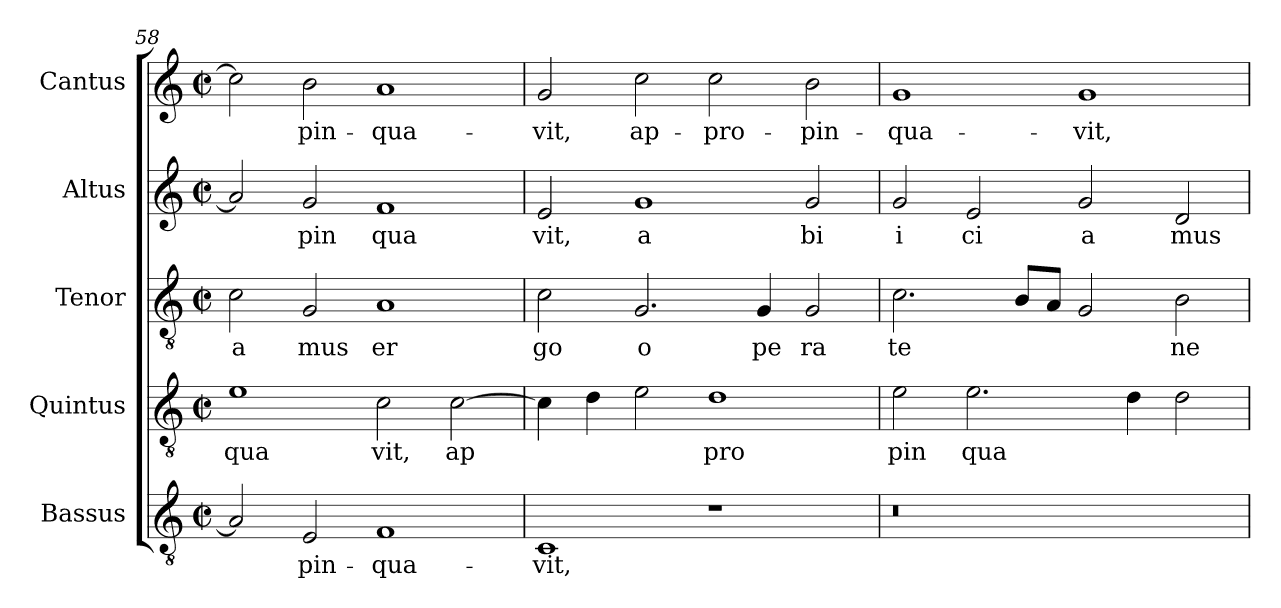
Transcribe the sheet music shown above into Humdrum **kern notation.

**kern	**text	**kern	**text	**kern	**text	**kern	**text	**kern	**text
*part5	*part5	*part4	*part4	*part3	*part3	*part2	*part2	*part1	*part1
*staff5	*staff5	*staff4	*staff4	*staff3	*staff3	*staff2	*staff2	*staff1	*staff1
*I"Bassus	*	*I"Quintus	*	*I"Tenor	*	*I"Altus	*	*I"Cantus	*
*clefGv2	*	*clefGv2	*	*clefGv2	*	*clefG2	*	*clefG2	*
*M2/2	*	*M2/2	*	*M2/2	*	*M2/2	*	*M2/2	*
*met(c|)	*	*met(c|)	*	*met(c|)	*	*met(c|)	*	*met(c|)	*
=58	=58	=58	=58	=58	=58	=58	=58	=58	=58
!	!	!	!LO:LY:b:cj	!	!LO:LY:b:cj	!	!	!	!
2A/]	.	1e	qua	2c\	a	2a/]	.	2cc\]	.
!	!LO:LY:b:cj	!	!	!	!LO:LY:b:cj	!	!LO:LY:b:cj	!	!LO:LY:b:cj
2E/	-pin-	.	.	2G/	mus	2g/	pin	2b\	-pin-
!	!LO:LY:b:cj	!	!LO:LY:b:cj	!	!LO:LY:b:cj	!	!LO:LY:b:cj	!	!LO:LY:b:cj
1F	-qua-	2c\	vit,	1A	er	1f	qua	1a	-qua-
!	!	!	!LO:LY:b:cj	!	!	!	!	!	!
.	.	[>2c\	ap	.	.	.	.	.	.
=59	=59	=59	=59	=59	=59	=59	=59	=59	=59
!	!LO:LY:b:cj	!	!	!	!LO:LY:b:cj	!	!LO:LY:b:cj	!	!LO:LY:b:cj
1C	-vit,	4c\]	.	2c\	go	2e/	vit,	2g/	-vit,
.	.	4d\	.	.	.	.	.	.	.
!	!	!	!	!	!LO:LY:b:cj	!	!LO:LY:b:cj	!	!LO:LY:b:cj
.	.	2e\	.	2.G/	o	1g	a	2cc\	ap-
!	!	!	!LO:LY:b:cj	!	!	!	!	!	!LO:LY:b:cj
1r	.	1d	pro	.	.	.	.	2cc\	-pro-
!	!	!	!	!	!LO:LY:b:cj	!	!	!	!
.	.	.	.	4G/	pe	.	.	.	.
!	!	!	!	!	!LO:LY:b:cj	!	!LO:LY:b:cj	!	!LO:LY:b:cj
.	.	.	.	2G/	ra	2g/	bi	2b\	-pin-
=60	=60	=60	=60	=60	=60	=60	=60	=60	=60
!	!	!	!LO:LY:b:cj	!	!LO:LY:b:cj	!	!LO:LY:b:cj	!	!LO:LY:b:cj
0r	.	2e\	pin	2.c\	te	2g/	i	1g	-qua-
!	!	!	!LO:LY:b	!	!	!	!LO:LY:b:cj	!	!
.	.	2.e\	qua	.	.	2e/	ci	.	.
.	.	.	.	8B/L	.	.	.	.	.
.	.	.	.	8A/J	.	.	.	.	.
!	!	!	!	!	!	!	!LO:LY:b:cj	!	!LO:LY:b:cj
.	.	.	.	2G/	.	2g/	a	1g	-vit,
.	.	4d\	.	.	.	.	.	.	.
!	!	!	!	!	!LO:LY:b:cj	!	!LO:LY:b:cj	!	!
.	.	2d\	.	2B\	ne	2d/	mus	.	.
=	=	=	=	=	=	=	=	=	=
*-	*-	*-	*-	*-	*-	*-	*-	*-	*-
